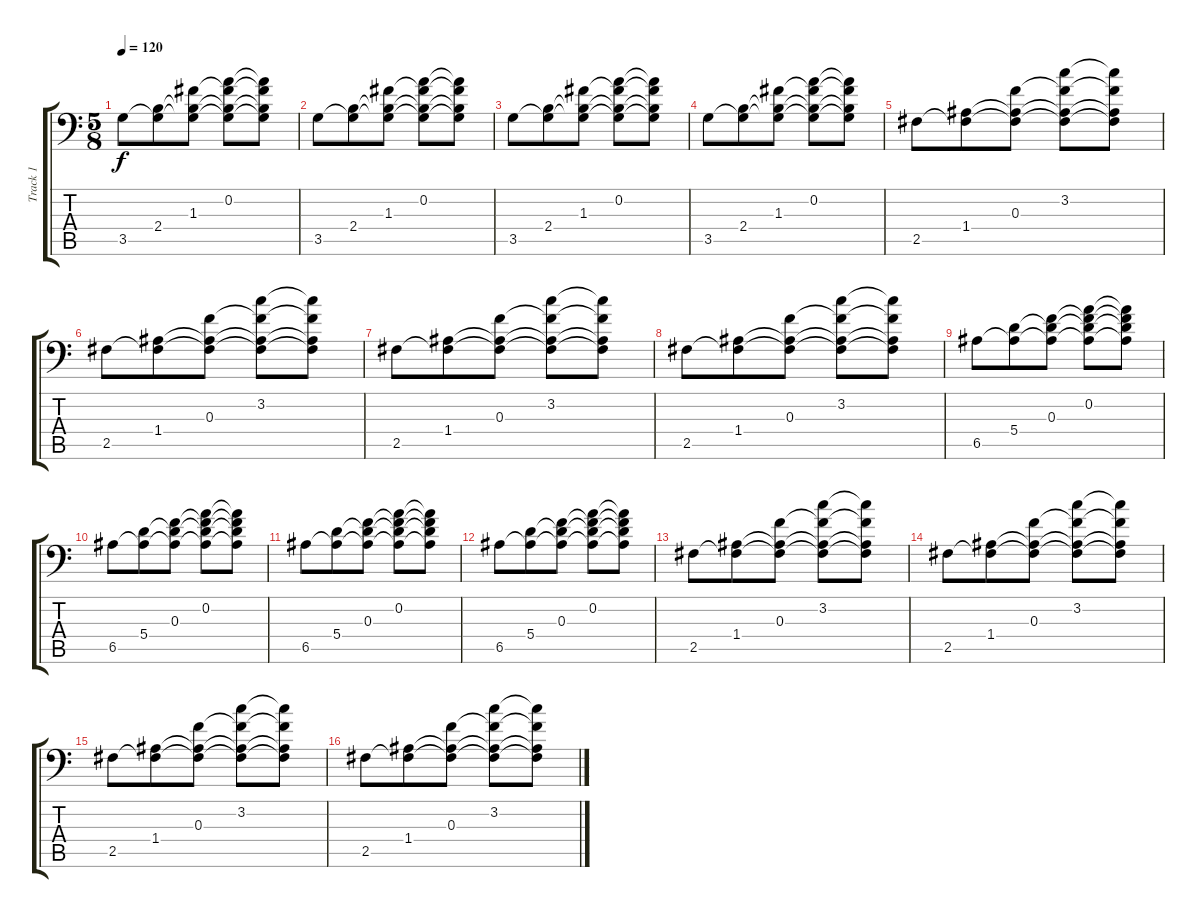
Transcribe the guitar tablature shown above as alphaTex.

\track ("Track 1" "Track 1") {instrument electricguitarjazz}
\staff {score tabs}
\tuning (D4 A3 F3 A2 E2 A1) {hide}
\ts (5 8)
\tempo 120
\clef f4
\ks c
3.5.8{dy f} (2.4 3.5{t}).8 (1.3 2.4{t} 3.5{t}).8 (0.2 1.3{t} 2.4{t} 3.5{t}).8 (0.2{t} 1.3{t} 2.4{t} 3.5{t}).8 |
3.5.8 (2.4 3.5{t}).8 (1.3 2.4{t} 3.5{t}).8 (0.2 1.3{t} 2.4{t} 3.5{t}).8 (0.2{t} 1.3{t} 2.4{t} 3.5{t}).8 |
3.5.8 (2.4 3.5{t}).8 (1.3 2.4{t} 3.5{t}).8 (0.2 1.3{t} 2.4{t} 3.5{t}).8 (0.2{t} 1.3{t} 2.4{t} 3.5{t}).8 |
3.5.8 (2.4 3.5{t}).8 (1.3 2.4{t} 3.5{t}).8 (0.2 1.3{t} 2.4{t} 3.5{t}).8 (0.2{t} 1.3{t} 2.4{t} 3.5{t}).8 |
2.5.8 (1.4 2.5{t}).8 (0.3 1.4{t} 2.5{t}).8 (3.2 0.3{t} 1.4{t} 2.5{t}).8 (3.2{t} 0.3{t} 1.4{t} 2.5{t}).8 |
2.5.8 (1.4 2.5{t}).8 (0.3 1.4{t} 2.5{t}).8 (3.2 0.3{t} 1.4{t} 2.5{t}).8 (3.2{t} 0.3{t} 1.4{t} 2.5{t}).8 |
2.5.8 (1.4 2.5{t}).8 (0.3 1.4{t} 2.5{t}).8 (3.2 0.3{t} 1.4{t} 2.5{t}).8 (3.2{t} 0.3{t} 1.4{t} 2.5{t}).8 |
2.5.8 (1.4 2.5{t}).8 (0.3 1.4{t} 2.5{t}).8 (3.2 0.3{t} 1.4{t} 2.5{t}).8 (3.2{t} 0.3{t} 1.4{t} 2.5{t}).8 |
6.5.8 (5.4 6.5{t}).8 (0.3 5.4{t} 6.5{t}).8 (0.2 0.3{t} 5.4{t} 6.5{t}).8 (0.2{t} 0.3{t} 5.4{t} 6.5{t}).8 |
6.5.8 (5.4 6.5{t}).8 (0.3 5.4{t} 6.5{t}).8 (0.2 0.3{t} 5.4{t} 6.5{t}).8 (0.2{t} 0.3{t} 5.4{t} 6.5{t}).8 |
6.5.8 (5.4 6.5{t}).8 (0.3 5.4{t} 6.5{t}).8 (0.2 0.3{t} 5.4{t} 6.5{t}).8 (0.2{t} 0.3{t} 5.4{t} 6.5{t}).8 |
6.5.8 (5.4 6.5{t}).8 (0.3 5.4{t} 6.5{t}).8 (0.2 0.3{t} 5.4{t} 6.5{t}).8 (0.2{t} 0.3{t} 5.4{t} 6.5{t}).8 |
2.5.8 (1.4 2.5{t}).8 (0.3 1.4{t} 2.5{t}).8 (3.2 0.3{t} 1.4{t} 2.5{t}).8 (3.2{t} 0.3{t} 1.4{t} 2.5{t}).8 |
2.5.8 (1.4 2.5{t}).8 (0.3 1.4{t} 2.5{t}).8 (3.2 0.3{t} 1.4{t} 2.5{t}).8 (3.2{t} 0.3{t} 1.4{t} 2.5{t}).8 |
2.5.8 (1.4 2.5{t}).8 (0.3 1.4{t} 2.5{t}).8 (3.2 0.3{t} 1.4{t} 2.5{t}).8 (3.2{t} 0.3{t} 1.4{t} 2.5{t}).8 |
2.5.8 (1.4 2.5{t}).8 (0.3 1.4{t} 2.5{t}).8 (3.2 0.3{t} 1.4{t} 2.5{t}).8 (3.2{t} 0.3{t} 1.4{t} 2.5{t}).8
